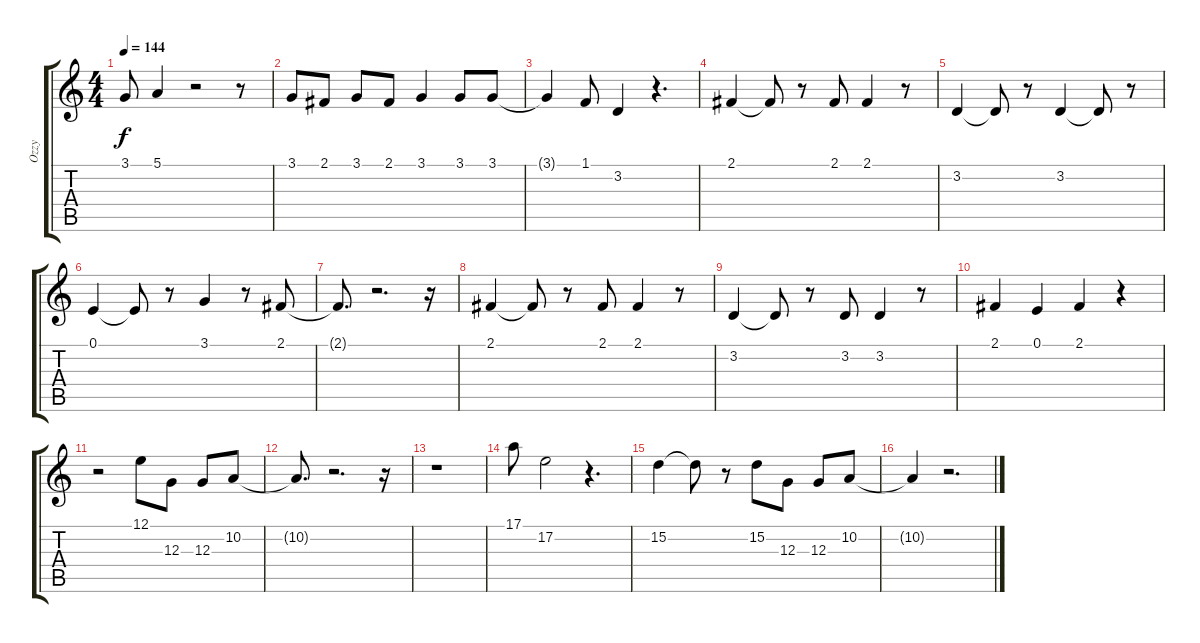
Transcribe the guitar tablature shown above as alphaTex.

\track ("Ozzy" "Ozzy") {instrument synthvoice}
\staff {score tabs}
\tuning (E4 B3 G3 D3 A2 E2) {hide}
\ts (4 4)
\tempo 144
\clef g2
\ks c
3.1{t}.8{dy f} 5.1.4 r.2 r.8 |
3.1.8 2.1.8 3.1.8 2.1.8 3.1.4 3.1.8 3.1.8 |
3.1{t}.4 1.1.8 3.2.4 r.4{d} |
2.1.4 2.1{t}.8 r.8 2.1.8 2.1.4 r.8 |
3.2.4 3.2{t}.8 r.8 3.2.4 3.2{t}.8 r.8 |
0.1.4 0.1{t}.8 r.8 3.1.4 r.8 2.1.8 |
2.1{t}.8{d} r.2{d} r.16 |
2.1.4 2.1{t}.8 r.8 2.1.8 2.1.4 r.8 |
3.2.4 3.2{t}.8 r.8 3.2.8 3.2.4 r.8 |
2.1.4 0.1.4 2.1.4 r.4 |
r.2 12.1.8 12.3.8 12.3.8 10.2.8 |
10.2{t}.8{d} r.2{d} r.16 |
r.1 |
17.1.8 17.2.2 r.4{d} |
15.2.4 15.2{t}.8 r.8 15.2.8 12.3.8 12.3.8 10.2.8 |
10.2{t}.4 r.2{d}
